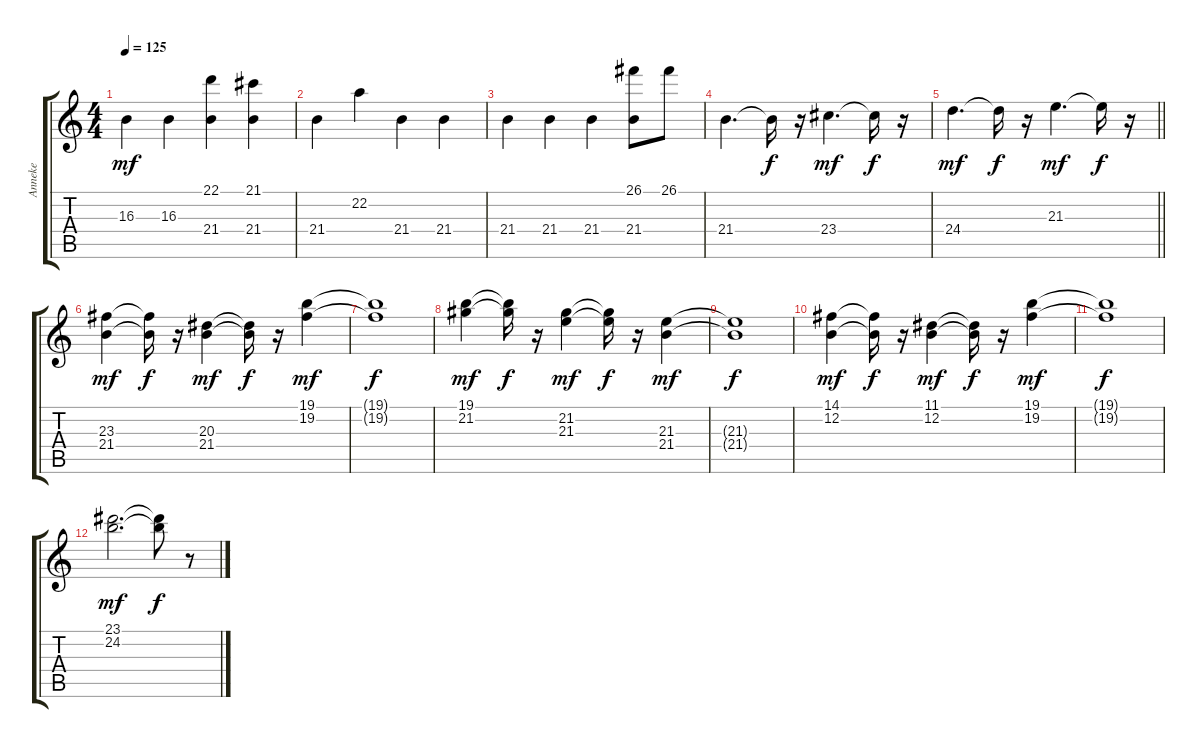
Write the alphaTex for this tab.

\track ("Anneke" "Anneke") {instrument flute}
\staff {score tabs}
\tuning (E4 B3 G3 D3 A2 E2) {hide}
\ts (4 4)
\tempo 125
\clef g2
\ks c
16.3.4{dy mf} 16.3.4 (22.1 21.4).4 (21.1 21.4).4 |
21.4.4 22.2.4 21.4.4 21.4.4 |
21.4.4 21.4.4 21.4.4 (26.1 21.4).8 26.1.8 |
21.4.4{d} 21.4{t}.16{dy f} r.16 23.4.4{d dy mf} 23.4{t}.16{dy f} r.16 |
\barLineRight lightlight
24.4.4{d dy mf} 24.4{t}.16{dy f} r.16 21.3.4{d dy mf} 21.3{t}.16{dy f} r.16 |
(23.3 21.4).4{dy mf} (23.3{t} 21.4{t}).16{dy f} r.16 (20.3 21.4).4{dy mf} (20.3{t} 21.4{t}).16{dy f} r.16 (19.1 19.2).4{dy mf} |
(19.1{t} 19.2{t}).1{dy f} |
(19.1 21.2).4{dy mf} (19.1{t} 21.2{t}).16{dy f} r.16 (21.2 21.3).4{dy mf} (21.2{t} 21.3{t}).16{dy f} r.16 (21.3 21.4).4{dy mf} |
(21.3{t} 21.4{t}).1{dy f} |
(14.1 12.2).4{dy mf} (14.1{t} 12.2{t}).16{dy f} r.16 (11.1 12.2).4{dy mf} (11.1{t} 12.2{t}).16{dy f} r.16 (19.1 19.2).4{dy mf} |
(19.1{t} 19.2{t}).1{dy f} |
(23.1 24.2).2{d dy mf} (23.1{t} 24.2{t}).8{dy f} r.8
